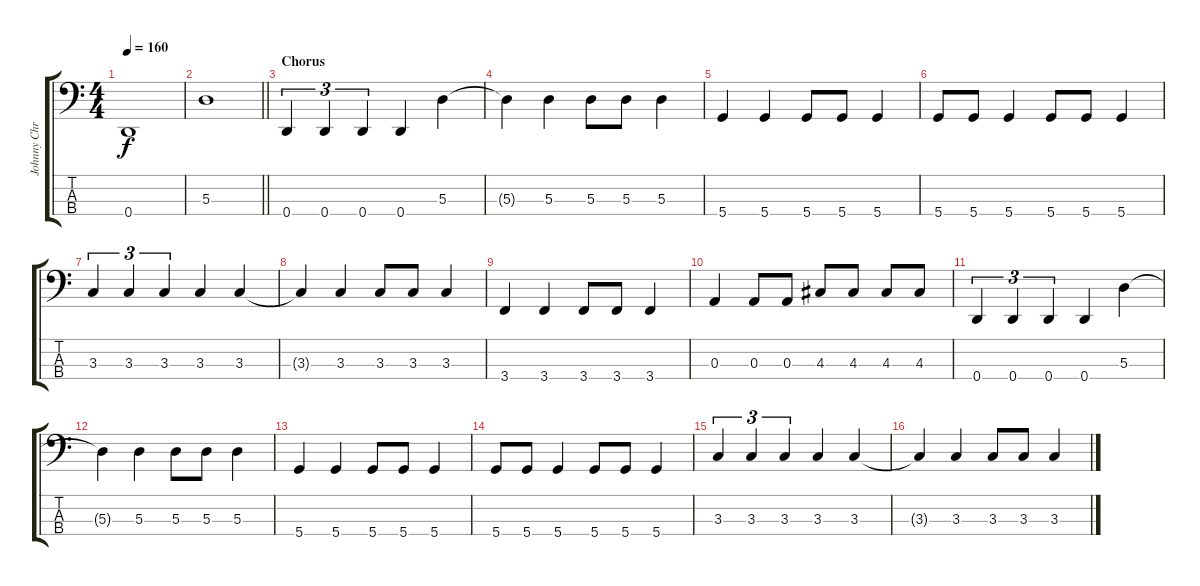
\track ("Johnny Christ Bass" "Johnny Chr") {instrument electricbasspick}
\staff {score tabs}
\tuning (G2 D2 A1 D1) {hide}
\ts (4 4)
\tempo 160
\clef f4
\ks c
0.4.1{dy f} |
\barLineRight lightlight
5.3.1 |
\section ("" "Chorus")
0.4.4{tu (3 2)} 0.4.4{tu (3 2)} 0.4.4{tu (3 2)} 0.4.4 5.3.4 |
5.3{t}.4 5.3.4 5.3.8 5.3.8 5.3.4 |
5.4.4 5.4.4 5.4.8 5.4.8 5.4.4 |
5.4.8 5.4.8 5.4.4 5.4.8 5.4.8 5.4.4 |
3.3.4{tu (3 2)} 3.3.4{tu (3 2)} 3.3.4{tu (3 2)} 3.3.4 3.3.4 |
3.3{t}.4 3.3.4 3.3.8 3.3.8 3.3.4 |
3.4.4 3.4.4 3.4.8 3.4.8 3.4.4 |
0.3.4 0.3.8 0.3.8 4.3.8 4.3.8 4.3.8 4.3.8 |
0.4.4{tu (3 2)} 0.4.4{tu (3 2)} 0.4.4{tu (3 2)} 0.4.4 5.3.4 |
5.3{t}.4 5.3.4 5.3.8 5.3.8 5.3.4 |
5.4.4 5.4.4 5.4.8 5.4.8 5.4.4 |
5.4.8 5.4.8 5.4.4 5.4.8 5.4.8 5.4.4 |
3.3.4{tu (3 2)} 3.3.4{tu (3 2)} 3.3.4{tu (3 2)} 3.3.4 3.3.4 |
3.3{t}.4 3.3.4 3.3.8 3.3.8 3.3.4
